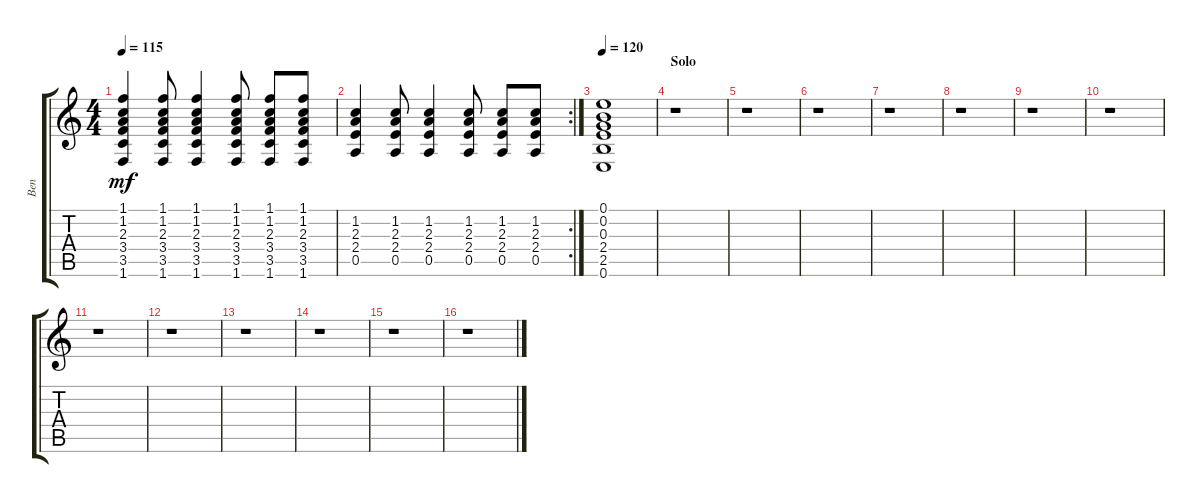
\track ("Ben" "Ben") {instrument electricguitarclean}
\staff {score tabs}
\tuning (E4 B3 G3 D3 A2 E2) {hide}
\ts (4 4)
\tempo 115
\clef g2
\ks c
(1.1 1.2 2.3 3.4 3.5 1.6).4{dy mf} (1.1 1.2 2.3 3.4 3.5 1.6).8 (1.1 1.2 2.3 3.4 3.5 1.6).4 (1.1 1.2 2.3 3.4 3.5 1.6).8 (1.1 1.2 2.3 3.4 3.5 1.6).8 (1.1 1.2 2.3 3.4 3.5 1.6).8 |
\rc 2
(1.2 2.3 2.4 0.5).4 (1.2 2.3 2.4 0.5).8 (1.2 2.3 2.4 0.5).4 (1.2 2.3 2.4 0.5).8 (1.2 2.3 2.4 0.5).8 (1.2 2.3 2.4 0.5).8 |
\tempo 120
(0.1 0.2 0.3 2.4 2.5 0.6).1 |
\section ("" "Solo")
r.1 |
r.1 |
r.1 |
r.1 |
r.1 |
r.1 |
r.1 |
r.1 |
r.1 |
r.1 |
r.1 |
r.1 |
r.1
